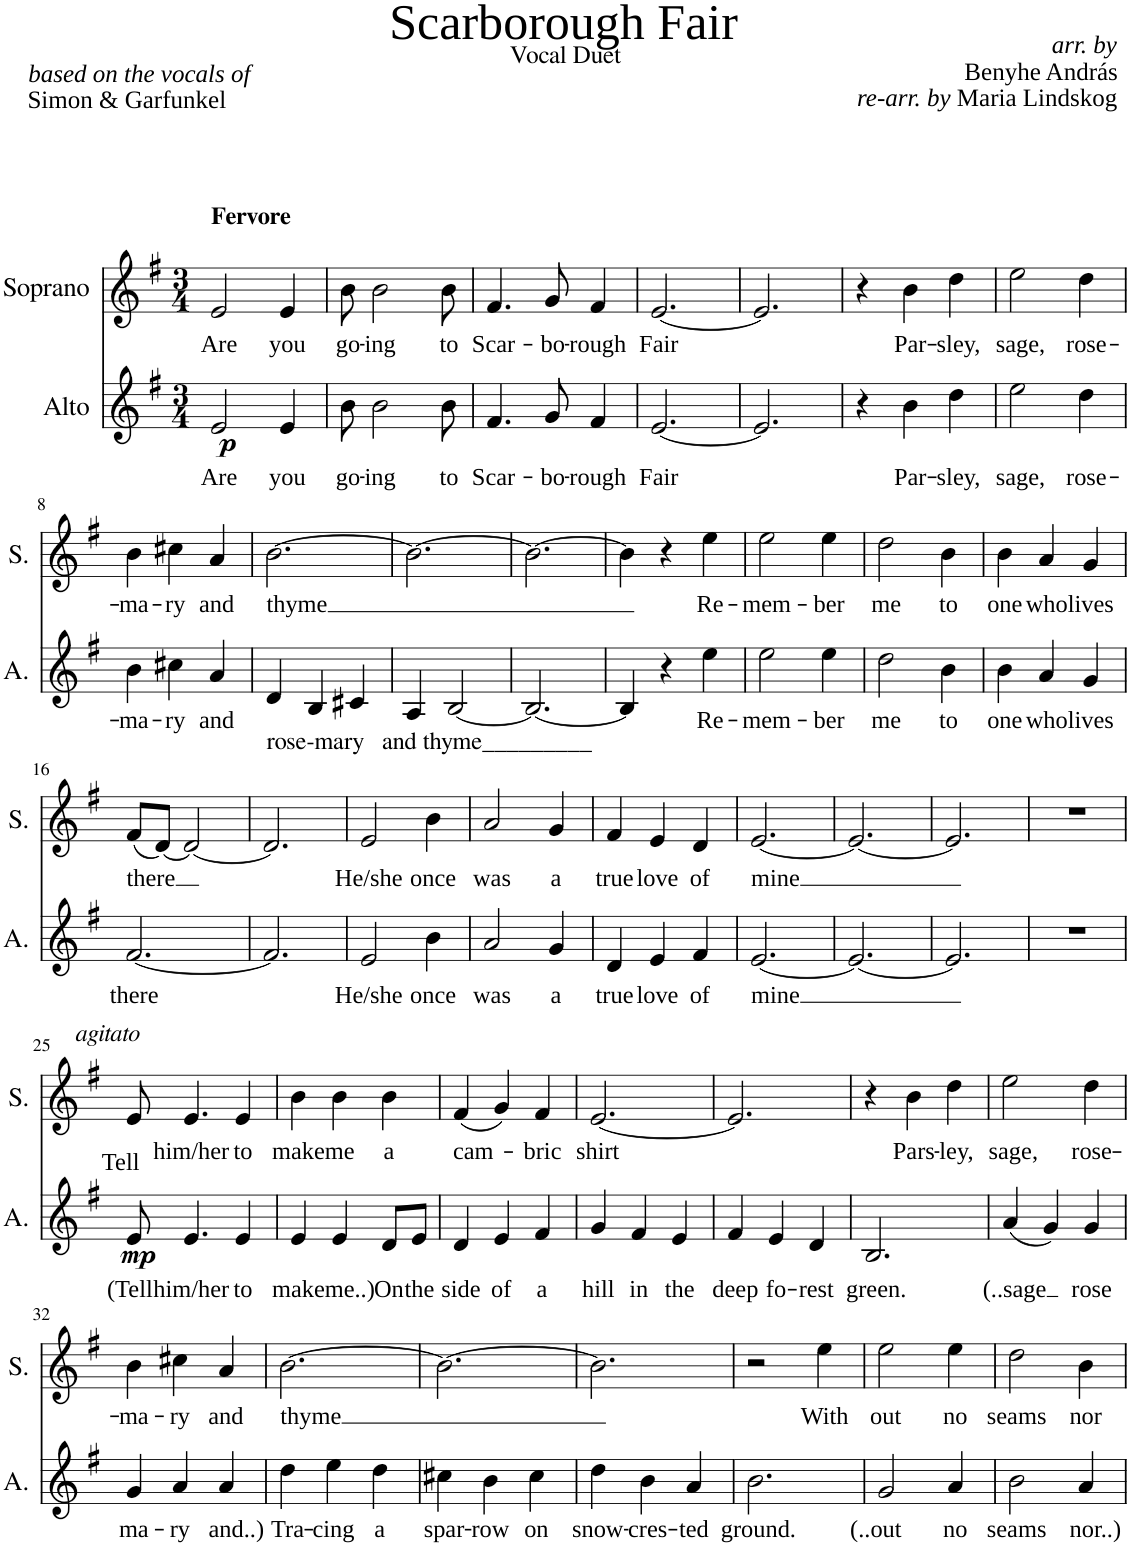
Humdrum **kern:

**kern	**text	**dynam	**kern	**text
*part2	*part2	*part2	*part1	*part1
*staff2	*staff2	*staff2	*staff1	*staff1
*I"Alto	*	*	*I"Soprano	*
*I'A.	*	*	*I'S.	*
*clefG2	*	*	*clefG2	*
*k[f#]	*	*	*k[f#]	*
*M3/4	*	*	*M3/4	*
=1	=1	=1	=1	=1
!	!	!	!LO:TX:a:B:t=Fervore	!
!	!LO:LY:b	!LO:DY:b	!	!LO:LY:b
2e/	Are	p	2e/	Are
!	!LO:LY:b	!	!	!LO:LY:b
4e/	you	.	4e/	you
=2	=2	=2	=2	=2
!	!LO:LY:b	!	!	!LO:LY:b
8b\	go-	.	8b\	go-
!	!LO:LY:b	!	!	!LO:LY:b
2b\	-ing	.	2b\	-ing
!	!LO:LY:b	!	!	!LO:LY:b
8b\	to	.	8b\	to
=3	=3	=3	=3	=3
!	!LO:LY:b	!	!	!LO:LY:b
4.f#/	Scar-	.	4.f#/	Scar-
!	!LO:LY:b	!	!	!LO:LY:b
8g/	-bo-	.	8g/	-bo-
!	!LO:LY:b	!	!	!LO:LY:b
4f#/	-rough	.	4f#/	-rough
=4	=4	=4	=4	=4
!	!LO:LY:b	!	!	!LO:LY:b
[2.e/	Fair	.	[2.e/	Fair
=5	=5	=5	=5	=5
2.e/]	.	.	2.e/]	.
=6	=6	=6	=6	=6
4r	.	.	4r	.
!	!LO:LY:b	!	!	!LO:LY:b
4b\	Par-	.	4b\	Par-
!	!LO:LY:b	!	!	!LO:LY:b
4dd\	-sley,	.	4dd\	-sley,
=7	=7	=7	=7	=7
!	!LO:LY:b	!	!	!LO:LY:b
2ee\	sage,	.	2ee\	sage,
!	!LO:LY:b	!	!	!LO:LY:b
4dd\	rose-	.	4dd\	rose-
!!LO:LB:g=z
=8	=8	=8	=8	=8
!	!LO:LY:b	!	!	!LO:LY:b
4b\	-ma-	.	4b\	-ma-
!	!LO:LY:b	!	!	!LO:LY:b
4cc#X\	-ry	.	4cc#X\	-ry
!	!LO:LY:b	!	!	!LO:LY:b
4a/	and	.	4a/	and
=9	=9	=9	=9	=9
!LO:TX:b:t=rose-mary   and thyme_________	!	!	!	!
!	!	!	!	!LO:LY:b
4d/	.	.	[2.b\	thyme
4B/	.	.	.	.
4c#X/	.	.	.	.
=10	=10	=10	=10	=10
4A/	.	.	2.b\_	.
[2B/	.	.	.	.
=11	=11	=11	=11	=11
2.B/_	.	.	2.b\_	.
=12	=12	=12	=12	=12
4B/]	.	.	4b\]	.
4r	.	.	4r	.
!	!LO:LY:b	!	!	!LO:LY:b
4ee\	Re-	.	4ee\	Re-
=13	=13	=13	=13	=13
!	!LO:LY:b	!	!	!LO:LY:b
2ee\	-mem-	.	2ee\	-mem-
!	!LO:LY:b	!	!	!LO:LY:b
4ee\	-ber	.	4ee\	-ber
=14	=14	=14	=14	=14
!	!LO:LY:b	!	!	!LO:LY:b
2dd\	me	.	2dd\	me
!	!LO:LY:b	!	!	!LO:LY:b
4b\	to	.	4b\	to
=15	=15	=15	=15	=15
!	!LO:LY:b	!	!	!LO:LY:b
4b\	one	.	4b\	one
!	!LO:LY:b	!	!	!LO:LY:b
4a/	who	.	4a/	who
!	!LO:LY:b	!	!	!LO:LY:b
4g/	lives	.	4g/	lives
!!LO:LB:g=z
=16	=16	=16	=16	=16
!	!LO:LY:b	!	!	!LO:LY:b
[2.f#/	there	.	(8f#/L	there
.	.	.	[8d/J)	.
.	.	.	2d/_	.
=17	=17	=17	=17	=17
2.f#/]	.	.	2.d/]	.
=18	=18	=18	=18	=18
!	!LO:LY:b	!	!	!LO:LY:b
2e/	He/she	.	2e/	He/she
!	!LO:LY:b	!	!	!LO:LY:b
4b\	once	.	4b\	once
=19	=19	=19	=19	=19
!	!LO:LY:b	!	!	!LO:LY:b
2a/	was	.	2a/	was
!	!LO:LY:b	!	!	!LO:LY:b
4g/	a	.	4g/	a
=20	=20	=20	=20	=20
!	!LO:LY:b	!	!	!LO:LY:b
4d/	true	.	4f#/	true
!	!LO:LY:b	!	!	!LO:LY:b
4e/	love	.	4e/	love
!	!LO:LY:b	!	!	!LO:LY:b
4f#/	of	.	4d/	of
=21	=21	=21	=21	=21
!	!LO:LY:b	!	!	!LO:LY:b
[2.e/	mine	.	[2.e/	mine
=22	=22	=22	=22	=22
2.e/_	.	.	2.e/_	.
=23	=23	=23	=23	=23
2.e/]	.	.	2.e/]	.
=24	=24	=24	=24	=24
2.r	.	.	2.r	.
!!LO:LB:g=z
=25	=25	=25	=25	=25
!	!	!	!LO:TX:a:i:t=agitato	!
!	!LO:LY:b	!LO:DY:b	!	!LO:LY:b
8e/	(Tell	mp	8e/	Tell
!	!LO:LY:b	!	!	!LO:LY:b
4.e/	him/her	.	4.e/	him/her
!	!LO:LY:b	!	!	!LO:LY:b
4e/	to	.	4e/	to
=26	=26	=26	=26	=26
!	!LO:LY:b	!	!	!LO:LY:b
4e/	make	.	4b\	make
!	!LO:LY:b	!	!	!LO:LY:b
4e/	me..)	.	4b\	me
!	!LO:LY:b	!	!	!LO:LY:b
8d/L	On	.	4b\	a
!	!LO:LY:b	!	!	!
8e/J	the	.	.	.
=27	=27	=27	=27	=27
!	!LO:LY:b	!	!	!LO:LY:b
4d/	side	.	(4f#/	cam-
!	!LO:LY:b	!	!	!
4e/	of	.	4g/)	.
!	!LO:LY:b	!	!	!LO:LY:b
4f#/	a	.	4f#/	-bric
=28	=28	=28	=28	=28
!	!LO:LY:b	!	!	!LO:LY:b
4g/	hill	.	[2.e/	shirt
!	!LO:LY:b	!	!	!
4f#/	in	.	.	.
!	!LO:LY:b	!	!	!
4e/	the	.	.	.
=29	=29	=29	=29	=29
!	!LO:LY:b	!	!	!
4f#/	deep	.	2.e/]	.
!	!LO:LY:b	!	!	!
4e/	fo-	.	.	.
!	!LO:LY:b	!	!	!
4d/	-rest	.	.	.
=30	=30	=30	=30	=30
!	!LO:LY:b	!	!	!
2.B/	green.	.	4r	.
!	!	!	!	!LO:LY:b
.	.	.	4b\	Pars-
!	!	!	!	!LO:LY:b
.	.	.	4dd\	-ley,
=31	=31	=31	=31	=31
!	!LO:LY:b	!	!	!LO:LY:b
(4a/	(..sage	.	2ee\	sage,
4g/)	.	.	.	.
!	!LO:LY:b	!	!	!LO:LY:b
4g/	rose	.	4dd\	rose-
!!LO:LB:g=z
=32	=32	=32	=32	=32
!	!LO:LY:b	!	!	!LO:LY:b
4g/	-ma-	.	4b\	-ma-
!	!LO:LY:b	!	!	!LO:LY:b
4a/	-ry	.	4cc#X\	-ry
!	!LO:LY:b	!	!	!LO:LY:b
4a/	and..)	.	4a/	and
=33	=33	=33	=33	=33
!	!LO:LY:b	!	!	!LO:LY:b
4dd\	Tra-	.	[2.b\	thyme
!	!LO:LY:b	!	!	!
4ee\	-cing	.	.	.
!	!LO:LY:b	!	!	!
4dd\	a	.	.	.
=34	=34	=34	=34	=34
!	!LO:LY:b	!	!	!
4cc#X\	spar-	.	2.b\_	.
!	!LO:LY:b	!	!	!
4b\	-row	.	.	.
!	!LO:LY:b	!	!	!
4cc#\	on	.	.	.
=35	=35	=35	=35	=35
!	!LO:LY:b	!	!	!
4dd\	snow-	.	2.b\]	.
!	!LO:LY:b	!	!	!
4b\	-cres-	.	.	.
!	!LO:LY:b	!	!	!
4a/	-ted	.	.	.
=36	=36	=36	=36	=36
!	!LO:LY:b	!	!	!
2.b\	ground.	.	2r	.
!	!	!	!	!LO:LY:b
.	.	.	4ee\	With
=37	=37	=37	=37	=37
!	!LO:LY:b	!	!	!LO:LY:b
2g/	(..out	.	2ee\	-out
!	!LO:LY:b	!	!	!LO:LY:b
4a/	no	.	4ee\	no
=38	=38	=38	=38	=38
!	!LO:LY:b	!	!	!LO:LY:b
2b\	seams	.	2dd\	seams
!	!LO:LY:b	!	!	!LO:LY:b
4a/	nor..)	.	4b\	nor
=	=	=	=	=
*-	*-	*-	*-	*-
